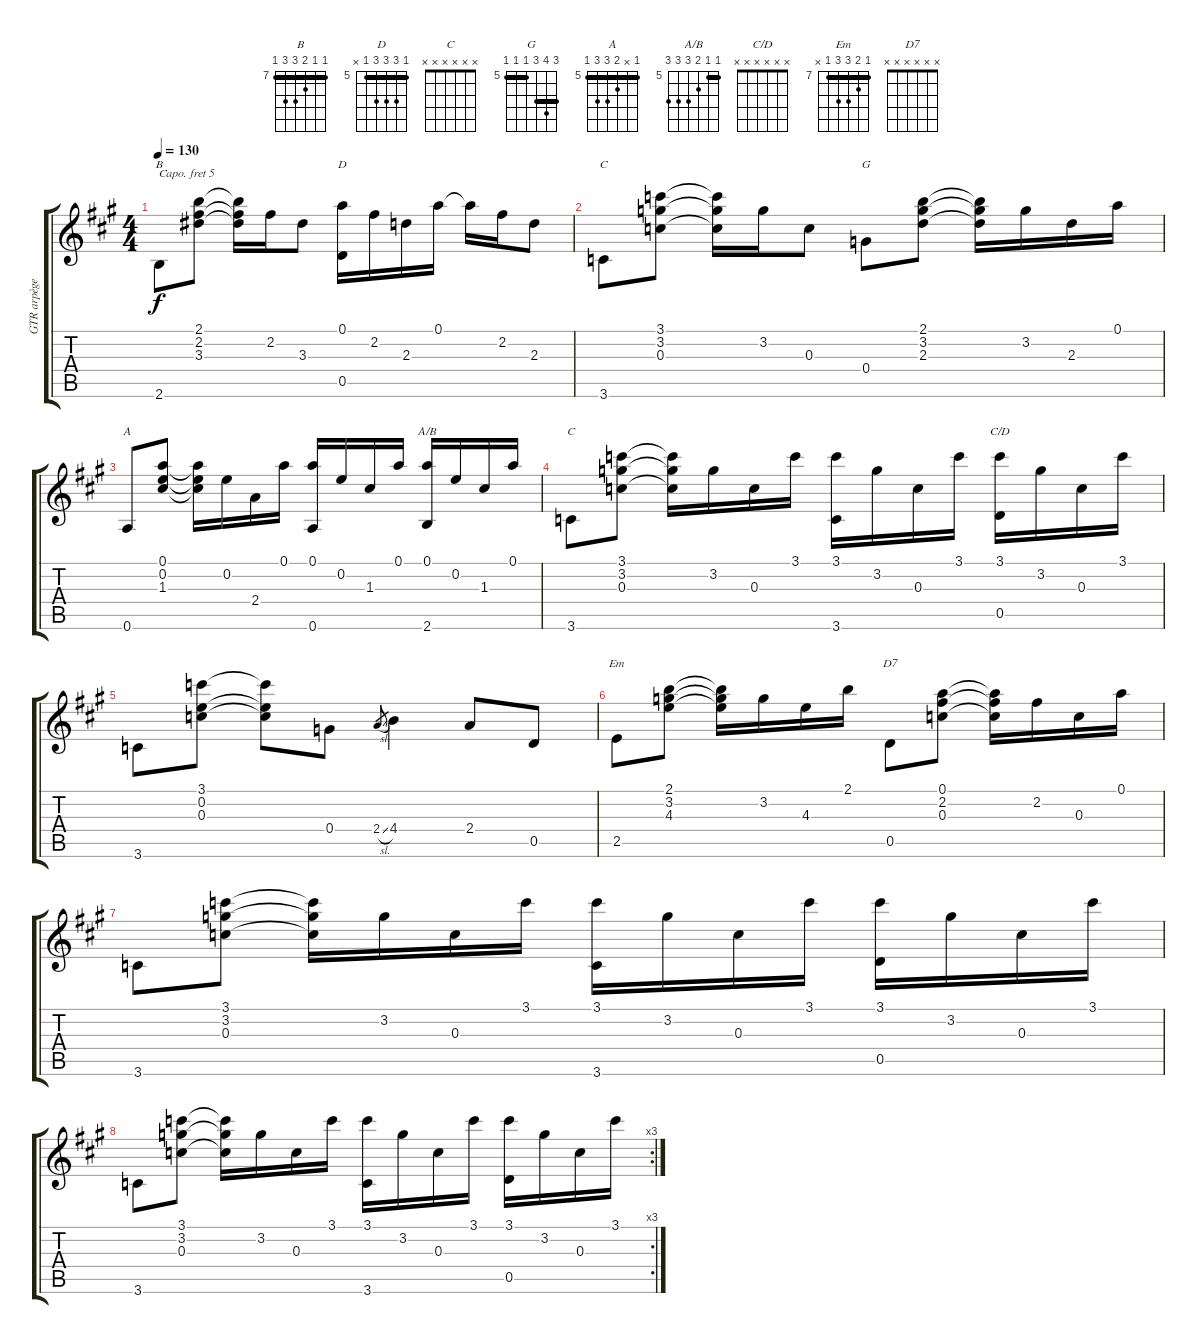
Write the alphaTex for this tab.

\track ("GTR arpèges" "GTR arpège") {instrument acousticguitarnylon}
\staff {score tabs}
\capo 5
\tuning (E4 B3 G3 D3 A2 E2) {hide}
\chord ("B" 7 7 8 9 9 7) {firstfret 7 barre 7}
\chord ("D" 5 7 7 7 5 x) {firstfret 5 barre 5}
\chord ("C" 8 8 5 x 5 8) {firstfret 5 barre (5 8)}
\chord ("G" 7 8 7 5 5 5) {firstfret 5 barre (5 7)}
\chord ("A" 5 x 6 7 7 5) {firstfret 5 barre 5}
\chord ("A/B" 5 5 6 7 7 7) {firstfret 5 barre 5}
\chord ("C" x x x x x x)
\chord ("C/D" x x x x x x)
\chord ("Em" 7 8 9 9 7 x) {firstfret 7 barre 7}
\chord ("D7" x x x x x x)
\ts (4 4)
\tempo 130
\clef g2
\ks a
2.6.8{ch "B" dy f} (2.1 2.2 3.3).8 (2.1{t} 2.2{t} 3.3{t}).16 2.2.16 3.3.8 (0.1 0.5).16{ch "D"} 2.2.16 2.3.16 0.1.16 0.1{t}.16 2.2.16 2.3.8 |
3.6.8{ch "C"} (3.1 3.2 0.3).8 (3.1{t} 3.2{t} 0.3{t}).16 3.2.16 0.3.8 0.4.8{ch "G"} (2.1 3.2 2.3).8 (2.1{t} 3.2{t} 2.3{t}).16 3.2.16 2.3.16 0.1.16 |
0.6.8{ch "A"} (0.1 0.2 1.3).8 (0.1{t} 0.2{t} 1.3{t}).16 0.2.16 2.4.16 0.1.16 (0.1 0.6).16 0.2.16 1.3.16 0.1.16 (0.1 2.6).16{ch "A/B"} 0.2.16 1.3.16 0.1.16 |
3.6.8{ch "C"} (3.1 3.2 0.3).8 (3.1{t} 3.2{t} 0.3{t}).16 3.2.16 0.3.16 3.1.16 (3.1 3.6).16 3.2.16 0.3.16 3.1.16 (3.1 0.5).16{ch "C/D"} 3.2.16 0.3.16 3.1.16 |
3.6.8 (3.1 0.2 0.3).8 (3.1{t} 0.2{t} 0.3{t}).8 0.4.8 2.4{sl}.8{gr} 4.4.4 2.4.8 0.5.8 |
2.5.8{ch "Em"} (2.1 3.2 4.3).8 (2.1{t} 3.2{t} 4.3{t}).16 3.2.16 4.3.16 2.1.16 0.5.8{ch "D7"} (0.1 2.2 0.3).8 (0.1{t} 2.2{t} 0.3{t}).16 2.2.16 0.3.16 0.1.16 |
3.6.8 (3.1 3.2 0.3).8 (3.1{t} 3.2{t} 0.3{t}).16 3.2.16 0.3.16 3.1.16 (3.1 3.6).16 3.2.16 0.3.16 3.1.16 (3.1 0.5).16 3.2.16 0.3.16 3.1.16 |
\rc 3
3.6.8 (3.1 3.2 0.3).8 (3.1{t} 3.2{t} 0.3{t}).16 3.2.16 0.3.16 3.1.16 (3.1 3.6).16 3.2.16 0.3.16 3.1.16 (3.1 0.5).16 3.2.16 0.3.16 3.1.16
